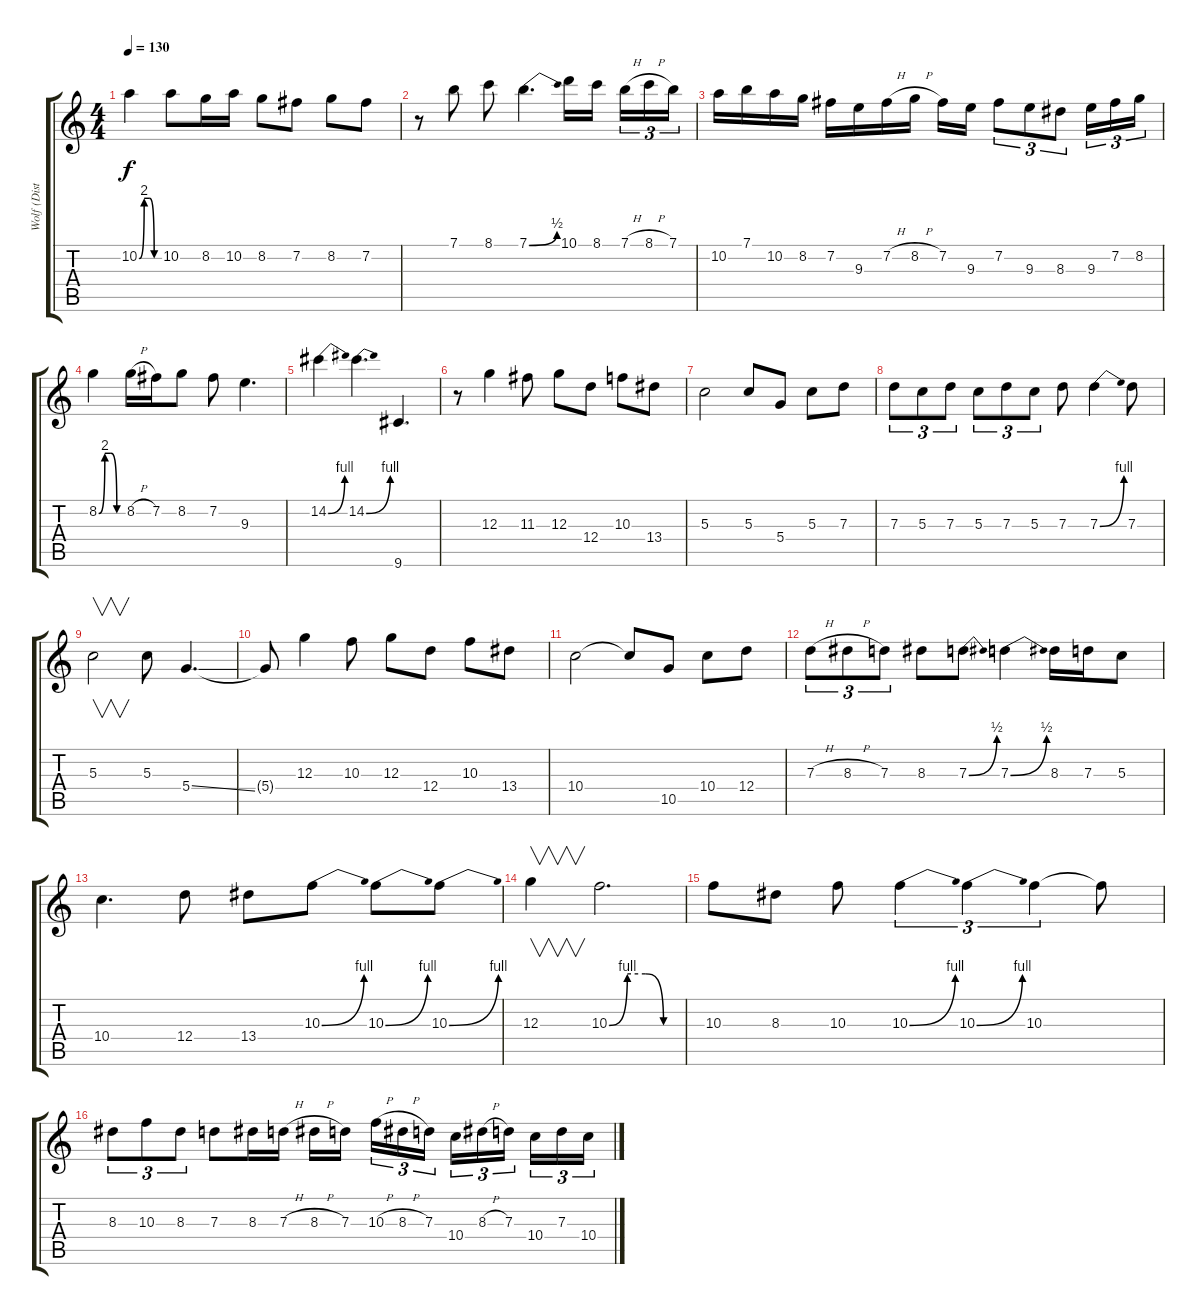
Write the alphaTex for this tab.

\track ("Wolf (Distortion Guitar)" "Wolf (Dist") {instrument distortionguitar}
\staff {score tabs}
\tuning (E4 B3 G3 D3 A2 E2) {hide}
\ts (4 4)
\tempo 130
\clef g2
\ks c
10.2{be (custom 0 0 15 8 30 8 45 0 60 0)}.4{dy f} 10.2.8 8.2.16 10.2.16 8.2.8 7.2.8 8.2.8 7.2.8 |
r.8 7.1.8 8.1.8 7.1{be (bend 0 0 60 2)}.4{d} 10.1.16 8.1.16 7.1{h}.16{tu (3 2)} 8.1{h}.16{tu (3 2)} 7.1.16{tu (3 2)} |
10.2.16 7.1.16 10.2.16 8.2.16 7.2.16 9.3.16 7.2{h}.16 8.2{h}.16 7.2.16 9.3.16 7.2.8{tu (3 2)} 9.3.8{tu (3 2)} 8.3.8{tu (3 2)} 9.3.16{tu (3 2)} 7.2.16{tu (3 2)} 8.2.16{tu (3 2)} |
8.2{be (custom 0 0 15 8 30 8 45 0 60 0)}.4 8.2{h}.16 7.2.16 8.2.8 7.2.8 9.3.4{d} |
14.2{be (bend 0 0 60 4)}.4 14.2{be (bend 0 0 60 4)}.4{d} 9.6.4{d} |
r.8 12.3.4 11.3.8 12.3.8 12.4.8 10.3.8 13.4.8 |
5.3.2 5.3.8 5.4.8 5.3.8 7.3.8 |
7.3.8{tu (3 2)} 5.3.8{tu (3 2)} 7.3.8{tu (3 2)} 5.3.8{tu (3 2)} 7.3.8{tu (3 2)} 5.3.8{tu (3 2)} 7.3.8 7.3{be (bend 0 0 60 4)}.4 7.3.8 |
5.3.2{v} 5.3.8 5.4{ss}.4{d} |
5.4{t}.8 12.3.4 10.3.8 12.3.8 12.4.8 10.3.8 13.4.8 |
10.4.2 10.4{t}.8 10.5.8 10.4.8 12.4.8 |
7.3{h}.8{tu (3 2)} 8.3{h}.8{tu (3 2)} 7.3.8{tu (3 2)} 8.3.8 7.3{be (bend 0 0 60 2)}.8 7.3{be (bend 0 0 60 2)}.4 8.3.16 7.3.16 5.3.8 |
10.4.4{d} 12.4.8 13.4.8 10.3{be (bend 0 0 60 4)}.8 10.3{be (bend 0 0 60 4)}.8 10.3{be (bend 0 0 60 4)}.8 |
12.3.4{v} 10.3{be (custom 0 0 15 4 30 4 45 0 60 0)}.2{d} |
10.3.8 8.3.8 10.3.8 10.3{be (bend 0 0 60 4)}.4{tu (3 2)} 10.3{be (bend 0 0 60 4)}.4{tu (3 2)} 10.3.4{tu (3 2)} 10.3{t}.8 |
8.3.8{tu (3 2)} 10.3.8{tu (3 2)} 8.3.8{tu (3 2)} 7.3.8 8.3.16 7.3{h}.16 8.3{h}.16 7.3.16 10.3{h}.16{tu (3 2)} 8.3{h}.16{tu (3 2)} 7.3.16{tu (3 2)} 10.4.16{tu (3 2)} 8.3{h}.16{tu (3 2)} 7.3.16{tu (3 2)} 10.4.16{tu (3 2)} 7.3.16{tu (3 2)} 10.4.16{tu (3 2)}
